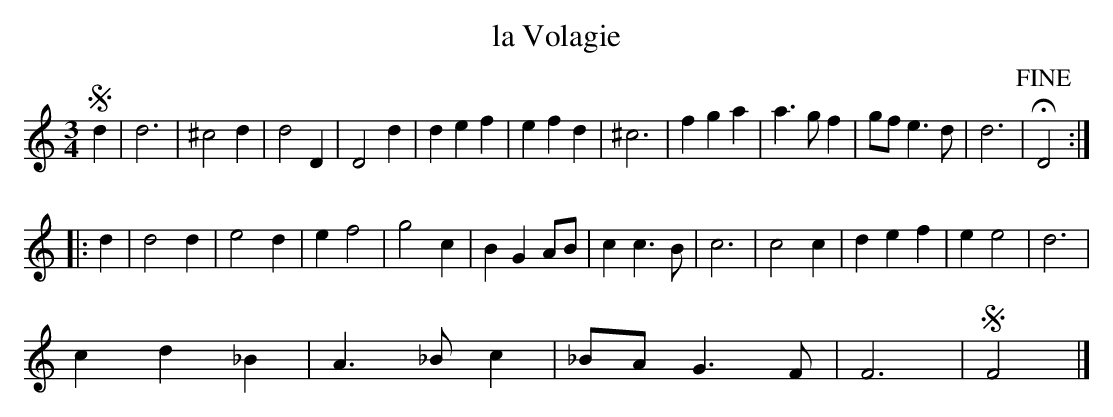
X:1
T:la Volagie
M:3/4
K:Ddor
!segno!d2|d6|^c4d2|d4D2|D4d2|d2e2f2|e2f2d2|^c6|f2g2a2|a3gf2|gfe3d|d6|!fermata!!fine!D4:|
|:d2|d4d2|e4d2|e2f4|g4c2|B2G2AB|c2c3B|c6|c4c2|d2e2f2|e2e4|d6|
c2d2_B2|A3_Bc2|_BAG3F|F6|!segno!F4|]
